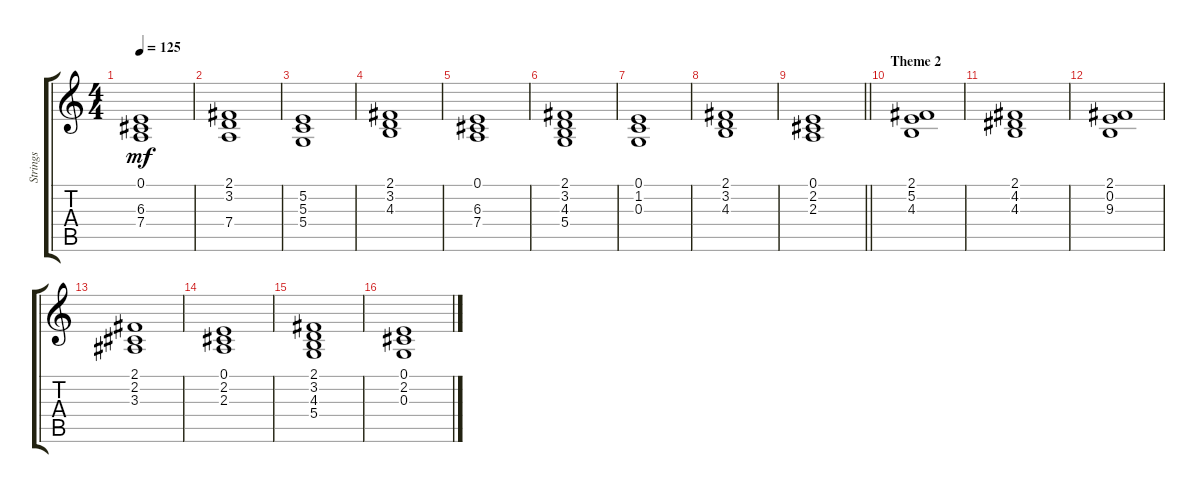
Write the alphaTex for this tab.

\track ("Strings" "Strings") {instrument stringensemble1}
\staff {score tabs}
\tuning (E4 B3 G3 D3 A2 E2) {hide}
\ts (4 4)
\tempo 125
\clef g2
\ks c
(0.1 6.3 7.4).1{dy mf} |
(2.1 3.2 7.4).1 |
(5.2 5.3 5.4).1 |
(2.1 3.2 4.3).1 |
(0.1 6.3 7.4).1 |
(2.1 3.2 4.3 5.4).1 |
(0.1 1.2 0.3).1 |
(2.1 3.2 4.3).1 |
\barLineRight lightlight
(0.1 2.2 2.3).1 |
\section ("" "Theme 2")
(2.1 5.2 4.3).1 |
(2.1 4.2 4.3).1 |
(2.1 0.2 9.3).1 |
(2.1 2.2 3.3).1 |
(0.1 2.2 2.3).1 |
(2.1 3.2 4.3 5.4).1 |
(0.1 2.2 0.3).1
